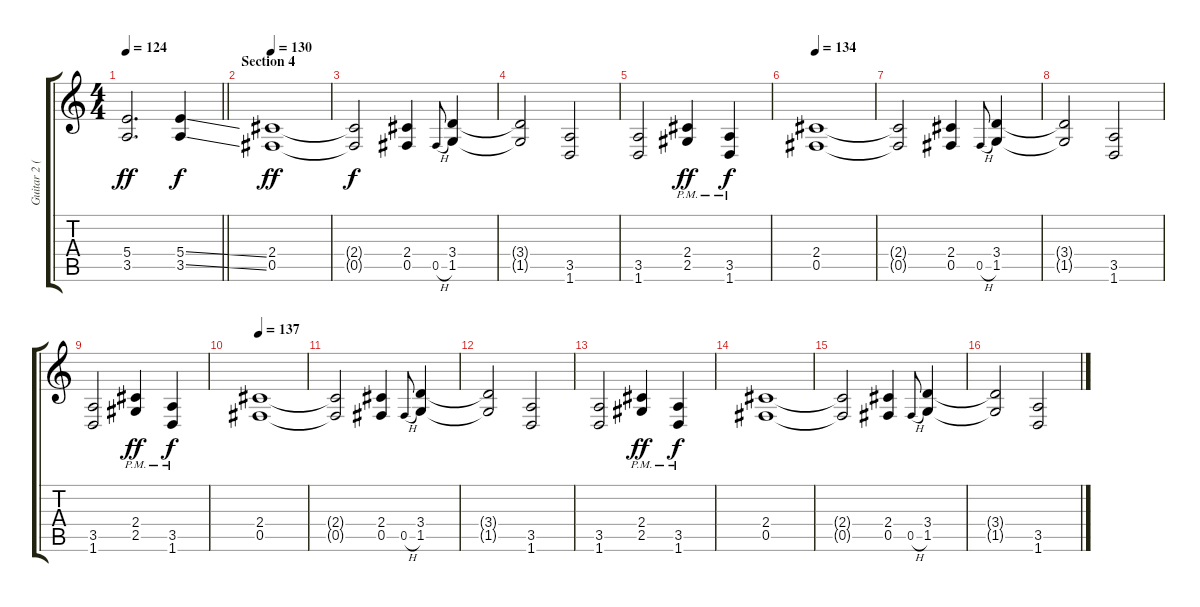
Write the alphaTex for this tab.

\track ("Guitar 2 (Distortion)" "Guitar 2 (") {instrument distortionguitar}
\staff {score tabs}
\tuning (Db4 Ab3 E3 B2 Gb2 Db2) {hide}
\ts (4 4)
\tempo 124
\clef g2
\barLineRight lightlight
\ks c
(5.4 3.5).2{d dy ff} (5.4{ss} 3.5{ss}).4{dy f} |
\section ("" "Section 4")
\tempo 130
(2.4 0.5).1{dy ff} |
(2.4{t} 0.5{t}).2{dy f} (2.4 0.5).4 0.5{h}.8{gr onbeat} (3.4 1.5).4 |
(3.4{t} 1.5{t}).2 (3.5 1.6).2 |
(3.5 1.6).2 (2.4{pm} 2.5{pm}).4{dy ff} (3.5{pm} 1.6{pm}).4{dy f} |
\tempo 134
(2.4 0.5).1 |
(2.4{t} 0.5{t}).2 (2.4 0.5).4 0.5{h}.8{gr onbeat} (3.4 1.5).4 |
(3.4{t} 1.5{t}).2 (3.5 1.6).2 |
(3.5 1.6).2 (2.4{pm} 2.5{pm}).4{dy ff} (3.5{pm} 1.6{pm}).4{dy f} |
\tempo 137
(2.4 0.5).1 |
(2.4{t} 0.5{t}).2 (2.4 0.5).4 0.5{h}.8{gr onbeat} (3.4 1.5).4 |
(3.4{t} 1.5{t}).2 (3.5 1.6).2 |
(3.5 1.6).2 (2.4{pm} 2.5{pm}).4{dy ff} (3.5{pm} 1.6{pm}).4{dy f} |
(2.4 0.5).1 |
(2.4{t} 0.5{t}).2 (2.4 0.5).4 0.5{h}.8{gr onbeat} (3.4 1.5).4 |
(3.4{t} 1.5{t}).2 (3.5 1.6).2
